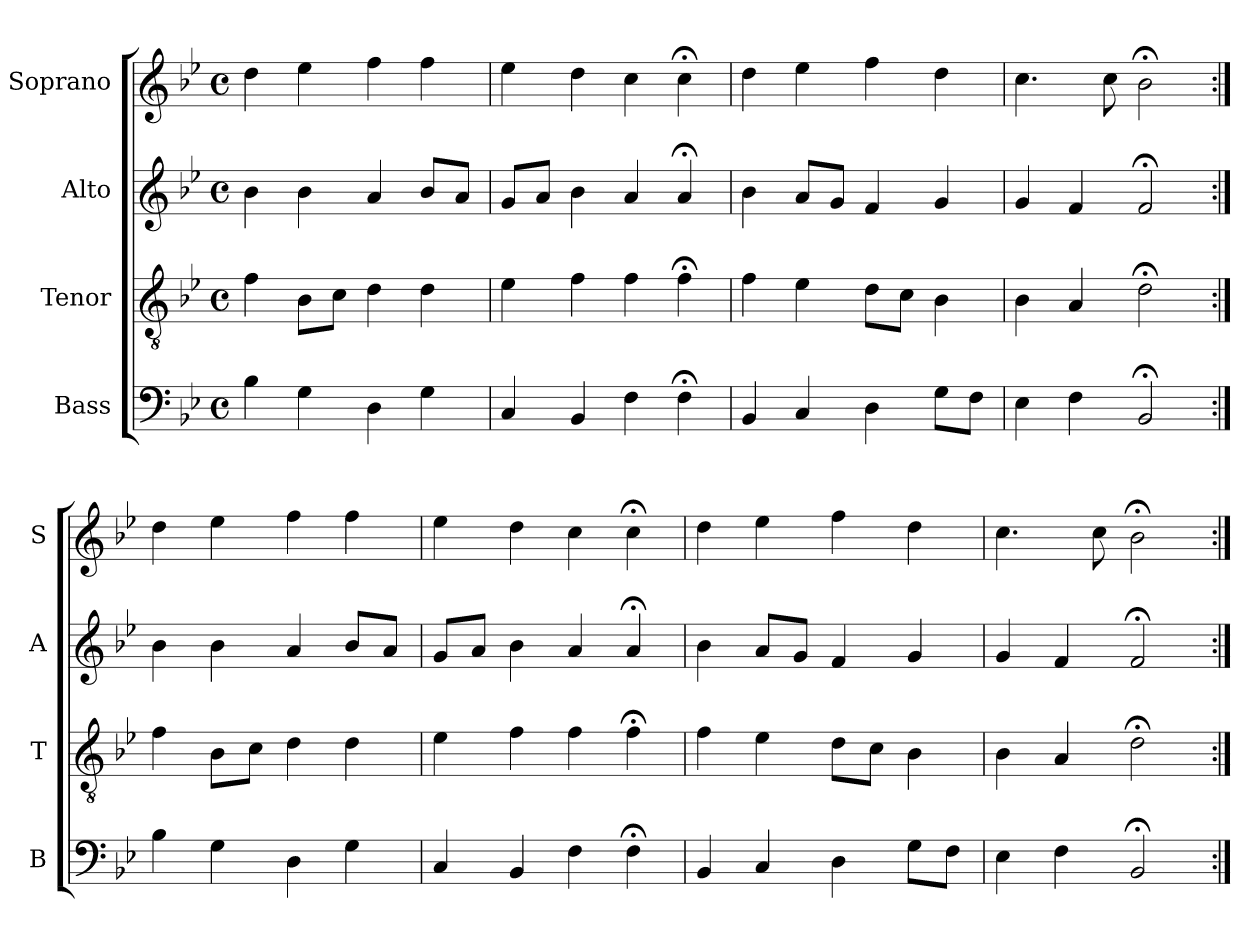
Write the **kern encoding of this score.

**kern	**kern	**kern	**kern
*part4	*part3	*part2	*part1
*staff4	*staff3	*staff2	*staff1
*I"Bass	*I"Tenor	*I"Alto	*I"Soprano
*I'B	*I'T	*I'A	*I'S
*clefF4	*clefGv2	*clefG2	*clefG2
*k[b-e-]	*k[b-e-]	*k[b-e-]	*k[b-e-]
*B-:	*B-:	*B-:	*B-:
*M4/4	*M4/4	*M4/4	*M4/4
*met(c)	*met(c)	*met(c)	*met(c)
*MM100	*MM100	*MM100	*MM100
=1	=1	=1	=1
4B-	4f	4b-	4dd
4G	8B-L	4b-	4ee-
.	8cJ	.	.
4D	4d	4a	4ff
4G	4d	8b-L	4ff
.	.	8aJ	.
=2	=2	=2	=2
4C	4e-	8gL	4ee-
.	.	8aJ	.
4BB-	4f	4b-	4dd
4F	4f	4a	4cc
4F;<	4f;<	4a;<	4cc;<
=3	=3	=3	=3
4BB-	4f	4b-	4dd
4C	4e-	8aL	4ee-
.	.	8gJ	.
4D	8dL	4f	4ff
.	8cJ	.	.
8GL	4B-	4g	4dd
8FJ	.	.	.
=4	=4	=4	=4
4E-	4B-	4g	4.cc
4F	4A	4f	.
.	.	.	8cc
2BB-;<	2d;<	2f;<	2b-;<
=1:|!	=1:|!	=1:|!	=1:|!
4B-	4f	4b-	4dd
4G	8B-L	4b-	4ee-
.	8cJ	.	.
4D	4d	4a	4ff
4G	4d	8b-L	4ff
.	.	8aJ	.
=2	=2	=2	=2
4C	4e-	8gL	4ee-
.	.	8aJ	.
4BB-	4f	4b-	4dd
4F	4f	4a	4cc
4F;<	4f;<	4a;<	4cc;<
=3	=3	=3	=3
4BB-	4f	4b-	4dd
4C	4e-	8aL	4ee-
.	.	8gJ	.
4D	8dL	4f	4ff
.	8cJ	.	.
8GL	4B-	4g	4dd
8FJ	.	.	.
=4	=4	=4	=4
4E-	4B-	4g	4.cc
4F	4A	4f	.
.	.	.	8cc
2BB-;<	2d;<	2f;<	2b-;<
=:|!	=:|!	=:|!	=:|!
*-	*-	*-	*-
